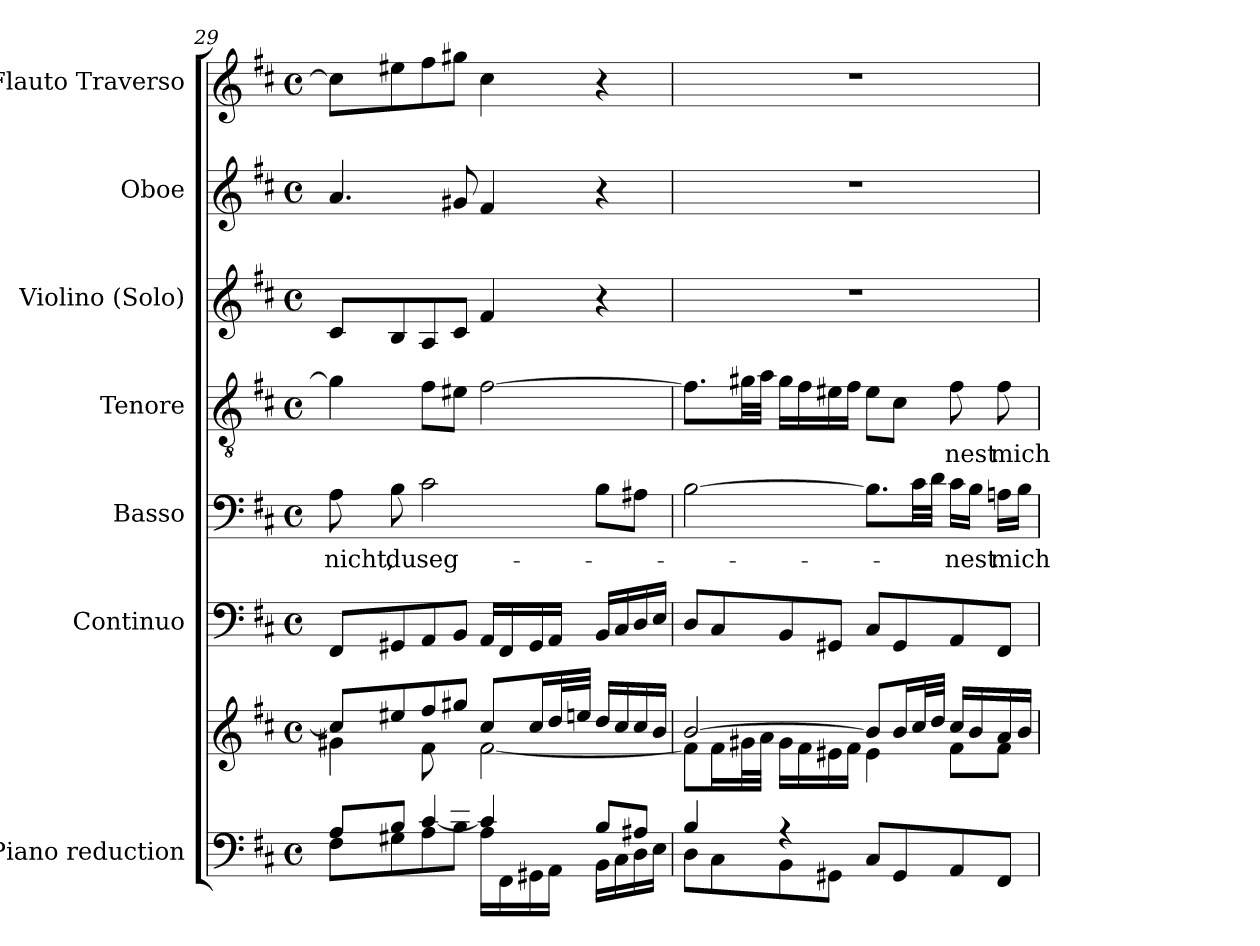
**kern	**kern	**kern	**kern	**text	**kern	**text	**kern	**kern	**kern
*part7	*part7	*part6	*part5	*part5	*part4	*part4	*part3	*part2	*part1
*staff8	*staff7	*staff6	*staff5	*staff5	*staff4	*staff4	*staff3	*staff2	*staff1
*I"Piano reduction	*	*I"Continuo	*I"Basso	*	*I"Tenore	*	*I"Violino (Solo)	*I"Oboe	*I"Flauto Traverso
*I'Pno	*	*	*	*	*	*	*I'Vln	*I'Ob	*I'Fl
!!LO:LB:g=z
*clefF4	*clefG2	*clefF4	*clefF4	*	*clefGv2	*	*clefG2	*clefG2	*clefG2
*k[f#c#]	*k[f#c#]	*k[f#c#]	*k[f#c#]	*	*k[f#c#]	*	*k[f#c#]	*k[f#c#]	*k[f#c#]
*M4/4	*M4/4	*M4/4	*M4/4	*	*M4/4	*	*M4/4	*M4/4	*M4/4
*met(c)	*met(c)	*met(c)	*met(c)	*	*met(c)	*	*met(c)	*met(c)	*met(c)
=29	=29	=29	=29	=29	=29	=29	=29	=29	=29
*^	*^	*	*	*	*	*	*	*	*
*	*^	*	*	*	*	*	*	*	*	*	*
!	!	!	!	!	!	!	!LO:LY:b	!	!	!	!	!
4.ryy	8A/L	8F#\L	8cc#/L]	4g#X\	8FF#/L	8A\	nicht,	4g#\]	.	8c#/L	4.a/	8cc#\L]
!	!	!	!	!	!	!	!LO:LY:b	!	!	!	!	!
.	8B/J	8G#X\	8ee#X/	.	8GG#X/	8B\	du	.	.	8B/	.	8ee#X\
!	!	!	!	!	!	!	!LO:LY:b	!	!	!	!	!
.	[4c#/	8A\	8ff#/	8f#\L	8AA/	2c#\	seg-	8f#\L	.	8A/	.	8ff#\
8e#X/J	.	8B\J	8gg#X/J	8ryy	8BB/J	.	.	8e#X\J	.	8c#/J	8g#X/	8gg#X\J
2ryy	4c#/]	16A\LL	8cc#/L	[2f#\	16AA/LL	.	.	[2f#\	.	4f#/	4f#/	4cc#\
.	.	16FF#\	.	.	16FF#/	.	.	.	.	.	.	.
.	.	16GG#X\	16cc#/L	.	16GG#/	.	.	.	.	.	.	.
.	.	16AA\JJ	32dd/L	.	16AA/JJ	.	.	.	.	.	.	.
.	.	.	32een/JJJ	.	.	.	.	.	.	.	.	.
.	8B/L	16BB\LL	16dd/LL	.	16BB/LL	8B\L	.	.	.	4r	4r	4r
.	.	16C#\	16cc#/	.	16C#/	.	.	.	.	.	.	.
.	8A#X/J	16D\	16cc#/	.	16D/	8A#X\J	.	.	.	.	.	.
.	.	16E\JJ	16b/JJ	.	16E/JJ	.	.	.	.	.	.	.
*	*v	*v	*	*	*	*	*	*	*	*	*	*
=30	=30	=30	=30	=30	=30	=30	=30	=30	=30	=30	=30
4B/	8D\L	[2b/	8f#\L]	8D/L	[2B\	.	8.f#\L]	.	1r	1r	1r
.	8C#\	.	16f#\L	8C#/	.	.	.	.	.	.	.
.	.	.	32g#X\L	.	.	.	32g#X\LL	.	.	.	.
.	.	.	32a\JJJ	.	.	.	32a\JJJ	.	.	.	.
4r	8BB\	.	16g#\LL	8BB/	.	.	16g#\LL	.	.	.	.
.	.	.	16f#\	.	.	.	16f#\	.	.	.	.
.	8GG#X\J	.	16e#X\	8GG#X/J	.	.	16e#X\	.	.	.	.
.	.	.	16f#\JJ	.	.	.	16f#\JJ	.	.	.	.
8C#/L	2ryy	8b/L]	4e#\	8C#/L	8.B\L]	.	8e#\L	.	.	.	.
8GG#/	.	16b/L	.	8GG#/	.	.	8c#\J	.	.	.	.
.	.	32cc#/L	.	.	32c#\LL	.	.	.	.	.	.
.	.	32dd/JJJ	.	.	32d\JJJ	.	.	.	.	.	.
!	!	!	!	!	!	!LO:LY:b	!	!LO:LY:b	!	!	!
8AA/	.	16cc#/LL	8f#\L	8AA/	16c#\LL	-nest	8f#\	-nest	.	.	.
.	.	16b/	.	.	16B\JJ	.	.	.	.	.	.
!	!	!	!	!	!	!LO:LY:b	!	!LO:LY:b	!	!	!
8FF#/J	.	16a/	8f#\J	8FF#/J	16An\LL	mich	8f#\	mich	.	.	.
.	.	16b/JJ	.	.	16B\JJ	.	.	.	.	.	.
*v	*v	*	*	*	*	*	*	*	*	*	*
*	*v	*v	*	*	*	*	*	*	*	*
=	=	=	=	=	=	=	=	=	=
*-	*-	*-	*-	*-	*-	*-	*-	*-	*-
